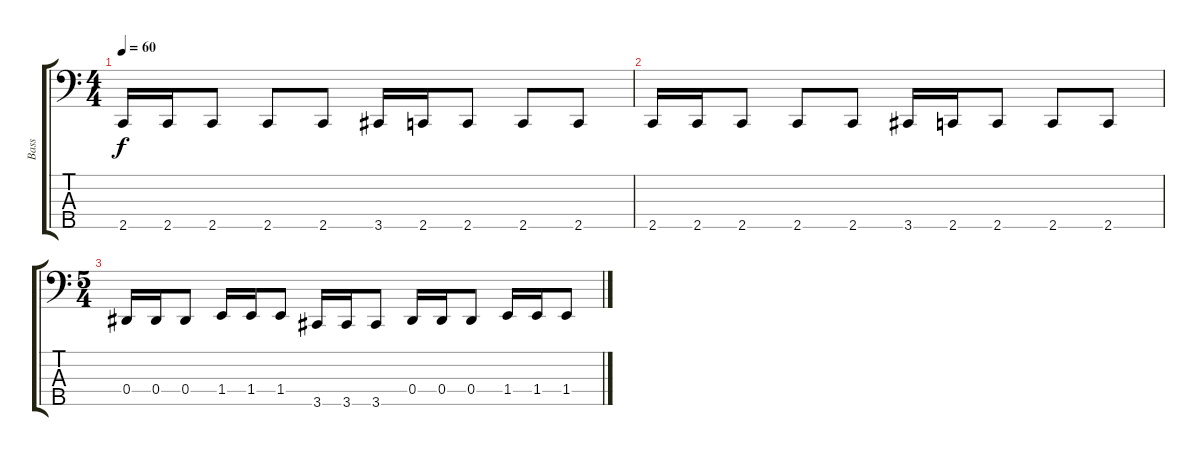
\track ("Bass" "Bass") {instrument electricbassfinger}
\staff {score tabs}
\tuning (Gb2 Db2 Ab1 Eb1 Bb0) {hide}
\ts (4 4)
\tempo 60
\clef f4
\ks c
2.5.16{dy f} 2.5.16 2.5.8 2.5.8 2.5.8 3.5.16 2.5.16 2.5.8 2.5.8 2.5.8 |
2.5.16 2.5.16 2.5.8 2.5.8 2.5.8 3.5.16 2.5.16 2.5.8 2.5.8 2.5.8 |
\ts (5 4)
0.4.16 0.4.16 0.4.8 1.4.16 1.4.16 1.4.8 3.5.16 3.5.16 3.5.8 0.4.16 0.4.16 0.4.8 1.4.16 1.4.16 1.4.8
